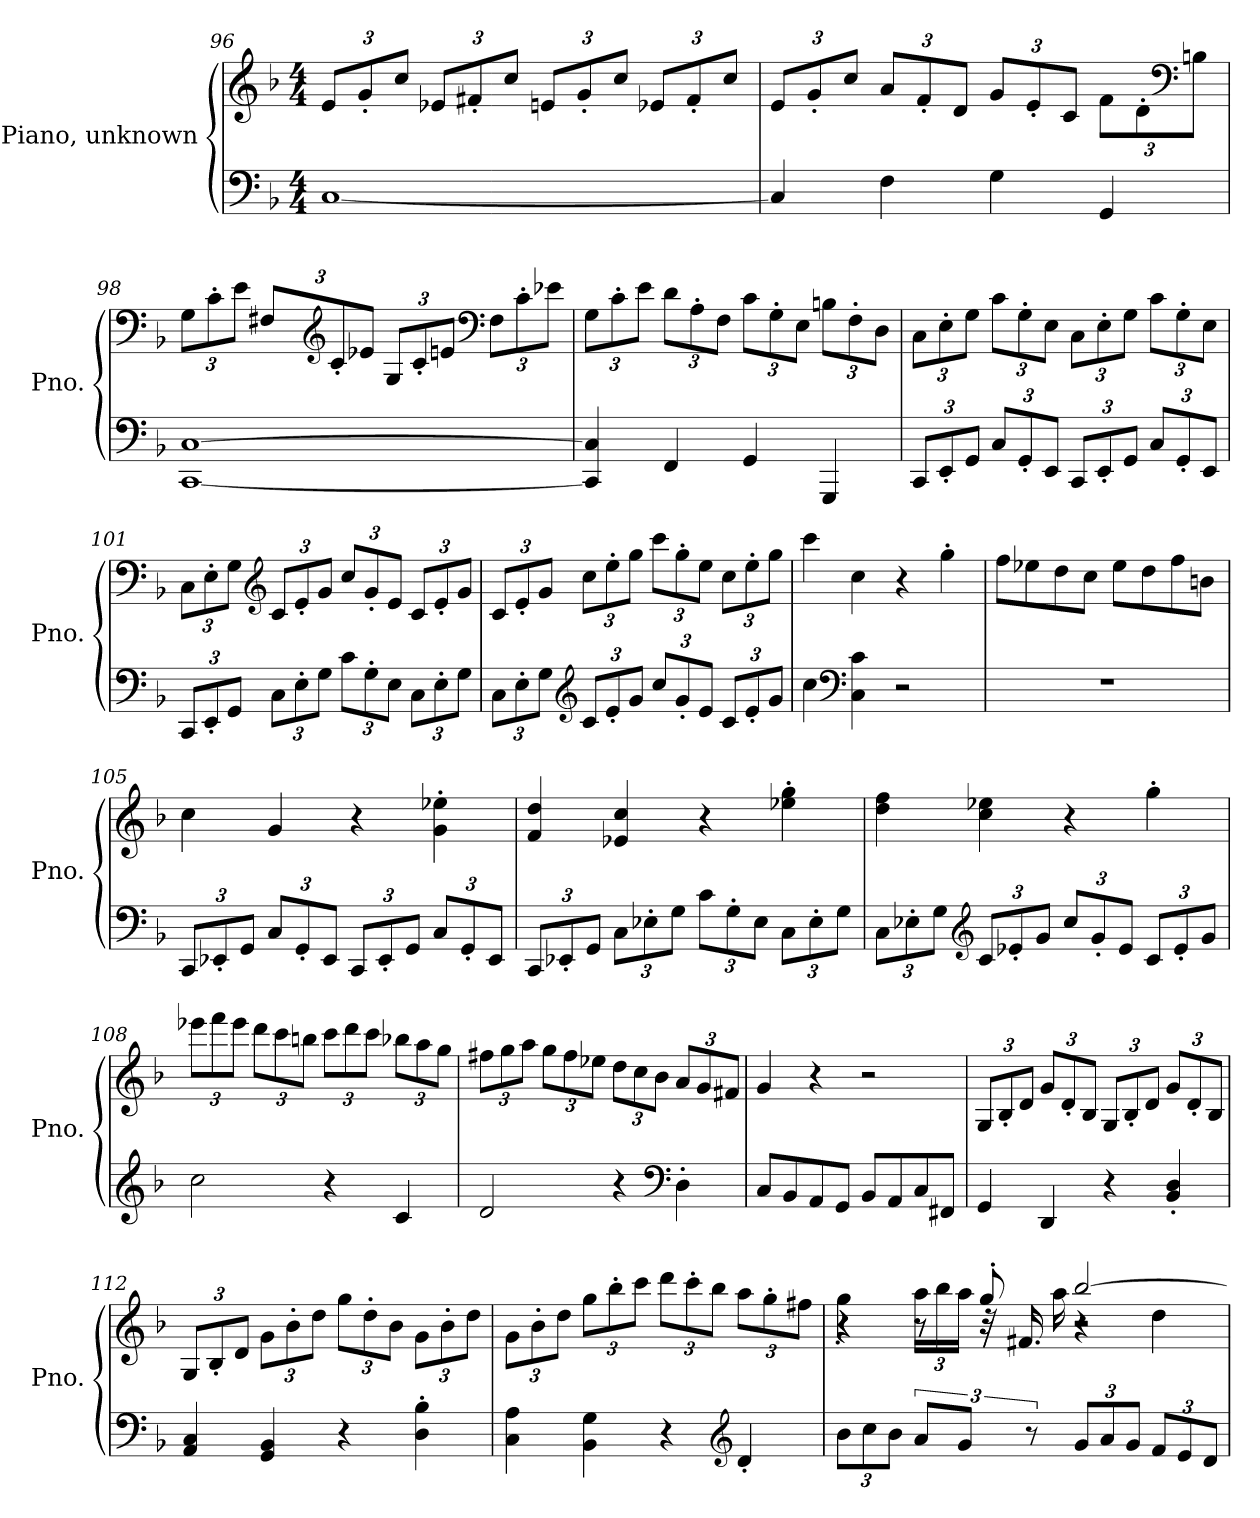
**kern	**kern
*part1	*part1
*staff2	*staff1
*I"Piano, unknown	*
*I'Pno.	*
*clefF4	*clefG2
*k[b-]	*k[b-]
*M4/4	*M4/4
*	*Xbrackettup
=96	=96
[1C	12e/L
.	12g'/
.	12cc/J
.	12e-X/L
.	12f#X'/
.	12cc/J
.	12en/L
.	12g'/
.	12cc/J
.	12e-X/L
.	12f#'/
.	12cc/J
!!LO:LB:g=z
=97	=97
4C/]	12e/L
.	12g'/
.	12cc/J
4F\	12a/L
.	12f'/
.	12d/J
4G\	12g/L
.	12e'/
.	12c/J
4GG/	12f\L
.	12d'\
*	*clefF4
.	12Bn\J
=98	=98
[1CC [1C	12G\L
.	12c'\
.	12e\J
.	12F#X/L
*	*clefG2
.	12c'/
.	12e-X/J
.	12G/L
.	12c'/
.	12en/J
*	*clefF4
.	12F#\L
.	12c'\
.	12e-X\J
!!LO:LB:g=z
=99	=99
4CC/] 4C/]	12G\L
.	12c'\
.	12e\J
4FF/	12d\L
.	12A'\
.	12F\J
4GG/	12c\L
.	12G'\
.	12E\J
4GGG/	12Bn\L
.	12F'\
.	12D\J
=100	=100
*Xbrackettup	*
12CC/L	12C\L
12EE'/	12E'\
12GG/J	12G\J
12C/L	12c\L
12GG'/	12G'\
12EE/J	12E\J
12CC/L	12C\L
12EE'/	12E'\
12GG/J	12G\J
12C/L	12c\L
12GG'/	12G'\
12EE/J	12E\J
=101	=101
12CC/L	12C\L
12EE'/	12E'\
12GG/J	12G\J
*	*clefG2
12C\L	12c/L
12E'\	12e'/
12G\J	12g/J
12c\L	12cc/L
12G'\	12g'/
12E\J	12e/J
12C\L	12c/L
12E'\	12e'/
12G\J	12g/J
!!LO:PB:g=z
=102	=102
12C\L	12c/L
12E'\	12e'/
12G\J	12g/J
*clefG2	*
12c/L	12cc\L
12e'/	12ee'\
12g/J	12gg\J
12cc/L	12ccc\L
12g'/	12gg'\
12e/J	12ee\J
12c/L	12cc\L
12e'/	12ee'\
12g/J	12gg\J
=103	=103
4cc\	4ccc\
*clefF4	*
4C\ 4c\	4cc\
2r	4r
.	4gg'\
=104	=104
1r	8ff\L
.	8ee-X\
.	8dd\
.	8cc\J
.	8ee-\L
.	8dd\
.	8ff\
.	8bn\J
=105	=105
12CC/L	4cc\
12EE-X'/	.
12GG/J	.
12C/L	4g/
12GG'/	.
12EE-/J	.
12CC/L	4r
12EE-'/	.
12GG/J	.
12C/L	4g\' 4ee-X\'
12GG'/	.
12EE-/J	.
!!LO:LB:g=z
=106	=106
12CC/L	4f/ 4dd/
12EE-X'/	.
12GG/J	.
12C\L	4e-X/ 4cc/
12E-X'\	.
12G\J	.
12c\L	4r
12G'\	.
12E-\J	.
12C\L	4ee-X\' 4gg\'
12E-'\	.
12G\J	.
=107	=107
12C\L	4dd\ 4ff\
12E-X'\	.
12G\J	.
*clefG2	*
12c/L	4cc\ 4ee-X\
12e-X'/	.
12g/J	.
12cc/L	4r
12g'/	.
12e-/J	.
12c/L	4gg'\
12e-'/	.
12g/J	.
=108	=108
2cc\	12eee-X\L
.	12fff\
.	12eee-\J
.	12ddd\L
.	12ccc\
.	12bbn\J
4r	12ccc\L
.	12ddd\
.	12ccc\J
4c/	12bb-X\L
.	12aa\
.	12gg\J
!!LO:LB:g=z
=109	=109
2d/	12ff#X\L
.	12gg\
.	12aa\J
.	12gg\L
.	12ff#\
.	12ee-X\J
4r	12dd\L
.	12cc\
.	12b-\J
*clefF4	*
4D'\	12a/L
.	12g/
.	12f#X/J
=110	=110
8C/L	4g/
8BB-/	.
8AA/	4r
8GG/J	.
8BB-/L	2r
8AA/	.
8C/	.
8FF#X/J	.
=111	=111
4GG/	12G/L
.	12B-'/
.	12d/J
4DD/	12g/L
.	12d'/
.	12B-/J
4r	12G/L
.	12B-'/
.	12d/J
4BB-/' 4D/'	12g/L
.	12d'/
.	12B-/J
!!LO:LB:g=z
=112	=112
4AA/ 4C/	12G/L
.	12B-'/
.	12d/J
4GG/ 4BB-/	12g\L
.	12b-'\
.	12dd\J
4r	12gg\L
.	12dd'\
.	12b-\J
4D\' 4B-\'	12g\L
.	12b-'\
.	12dd\J
=113	=113
4C\ 4A\	12g\L
.	12b-'\
.	12dd\J
4BB-\ 4G\	12gg\L
.	12bb-'\
.	12ccc\J
4r	12ddd\L
.	12ccc'\
.	12bb-\J
*clefG2	*
4d'/	12aa\L
.	12gg'\
.	12ff#X\J
=114	=114
*	*^
*	*	*^
12b-\L	4r	4gg'\	4r
12cc\	.	.	.
12b-\J	.	.	.
*brackettup	*	*	*
12a/L	8r	24aa\LL	8r
.	.	24bb-\	.
12g/J	.	24aa\JJ	.
.	8gg'/	16r	32r
.	.	.	16.f#X/
12r	.	.	.
.	.	16aa\	.
*Xbrackettup	*	*	*
12g/L	[2bb-/	4r	2r
12a/	.	.	.
12g/J	.	.	.
12f/L	.	4dd\	.
12e/	.	.	.
12d/J	.	.	.
*	*v	*v	*v
=	=
*-	*-
